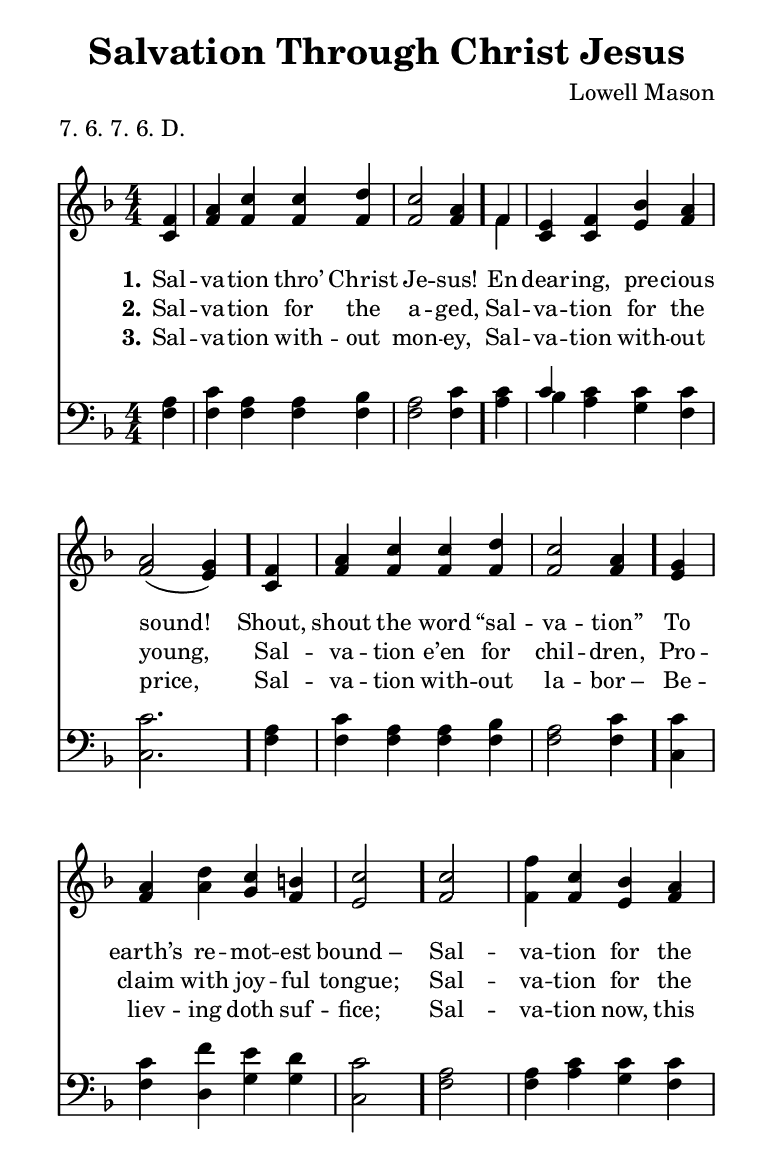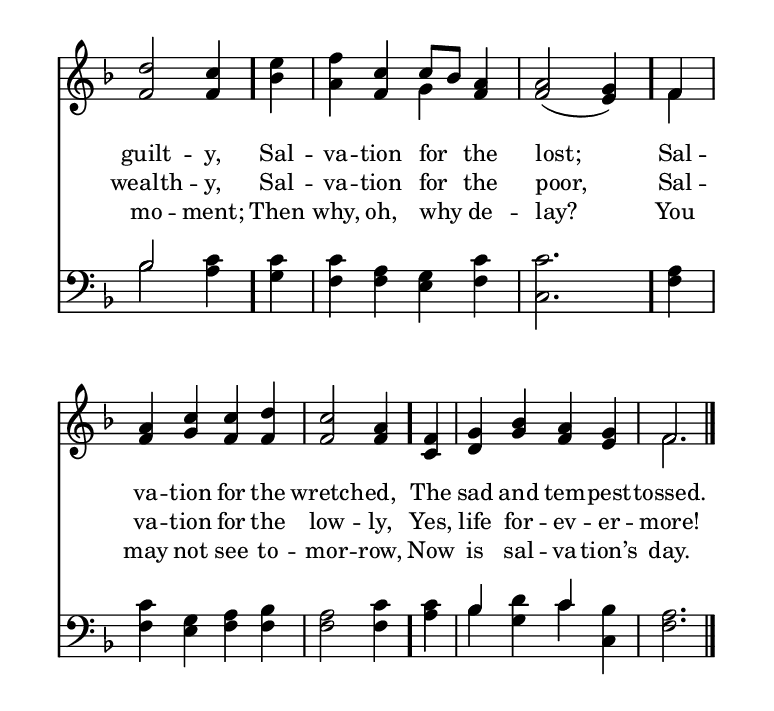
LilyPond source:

\include "common/global.ily"
\paper {
  \include "common/paper.ily"
}

\header{
  %gospel
  hymnnumber = "34"
  title = "Salvation Through Christ Jesus"
  tunename = "Missionary Hymn" % see https://hymnary.org/tune/missionary_hymn_mason
  meter = "7. 6. 7. 6. D."
  poet = ""
  composer = "Lowell Mason" % see https://hymnary.org/tune/missionary_hymn_mason
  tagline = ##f
}

% for fermata in MIDI
ta = { \tempo 4=90 }
tb = { \tempo 4=45 }

patternAA = { c4 | c4 c4 c4 c4 | c2 c4 }
patternAB = { c2 | c4 c4 c4 c4 | c2 c4 }

patternBA = { c4 | c4 c4 c4 c4 | c2( c4) }
patternBB = { c4 | c4 c4 c4 c4 | c2. }
patternBC = { c4 | c4 c4 c8[ c8] c4 | c2( c4) }
patternBD = { c4 | c4 c4 c4 c4 | c2 }

global = {
  \include "common/overrides.ily"
  \override Staff.TimeSignature.style = #'numbered
  \time 4/4
  \override Score.MetronomeMark.transparent = ##t % hide all fermata changes too
  \ta
  \key f \major
  \partial 4
  \autoBeamOff
}

notesSoprano = {
\global
\relative c' {

  \changePitch \patternAA { f | a c c d     | c a }
  \changePitch \patternBA { f | e f bes a   | a g }
  \changePitch \patternAA { f | a c c d     | c a }
  \changePitch \patternBD { g | a d c b     | c   }

  \changePitch \patternAB { c | f c bes a   | d c }
  \changePitch \patternBC { e | f c c bes a | a g }
  \changePitch \patternAA { f | a c c d     | c a }
  \changePitch \patternBB { f | g bes a g   | f   }

  \bar "|."

}
}

notesAlto = {
\global
\relative e' {

  \changePitch \patternAA { c   | f f f f | f f }
  \changePitch \patternBA { f   | c c e f | f e }
  \changePitch \patternAA { c   | f f f f | f f }
  \changePitch \patternBD { e   | f a g f | e   }

  \changePitch \patternAB { f   | f f e f | f f }
  \changePitch \patternBA { bes | a f g f | f e }
  \changePitch \patternAA { f   | f g f f | f f }
  \changePitch \patternBB { c   | d g f e | f   }

}
}

notesTenor = {
\global
\relative a {

  \changePitch \patternAA { a | c a a bes   | a c   }
  \changePitch \patternBB { c | c c c c     | c     }
  \changePitch \patternAA { a | c a a bes   | a c   }
  \changePitch \patternBD { c | c f e d     | c     }

  \changePitch \patternAB { a | a c c c     | bes c }
  \changePitch \patternBB { c | c a g c     | c     }
  \changePitch \patternAA { a | c g a bes   | a c   }
  \changePitch \patternBB { c | bes d c bes | a     }

}
}

notesBass = {
\global
\relative f {

  \changePitch \patternAA { f | f f f f    | f f   }
  \changePitch \patternBB { a | bes a g f  | c     }
  \changePitch \patternAA { f | f f f f    | f f   }
  \changePitch \patternBD { c | f d g g    | c,    }

  \changePitch \patternAB { f | f a g f    | bes a }
  \changePitch \patternBB { g | f f e f    | c     }
  \changePitch \patternAA { f | f e f f    | f f   }
  \changePitch \patternBB { a | bes g c c, | f     }

}
}

wordsA = \lyricmode {
\set stanza = "1."

Sal -- va -- tion thro’ Christ Je -- sus! \bar "."
En -- dear -- ing, pre -- cious sound! \bar "." \eogbreak
Shout, shout the word “sal -- va -- tion” \bar "."
To earth’s re -- mot -- est bound_– \bar "." \eogbreak
Sal -- va -- tion for the guilt -- y, \bar "."
Sal -- va -- tion for the lost; \bar "." \eogbreak
Sal -- va -- tion for the wretch -- ed, \bar "."
The sad and tem -- pest -- tossed. \bar "." \eogbreak

}

wordsB = \lyricmode {
\set stanza = "2."

Sal -- va -- tion for the a -- ged,
Sal -- va -- tion for the young,
Sal -- va -- tion e’en for chil -- dren,
Pro -- claim with joy -- ful tongue;
Sal -- va -- tion for the wealth -- y,
Sal -- va -- tion for the poor,
Sal -- va -- tion for the low -- ly,
Yes, life for -- ev -- er -- more!

}

wordsC = \lyricmode {
\set stanza = "3."

Sal -- va -- tion with -- out mon -- ey,
Sal -- va -- tion with -- out price,
Sal -- va -- tion with -- out la -- bor_–
Be -- liev -- ing doth suf -- fice;
Sal -- va -- tion now, this mo -- ment;
Then why, oh, why de -- lay?
You may not see to -- mor -- row,
Now is sal -- va -- tion’s day.

}

\score {
  \context ChoirStaff <<
    \context Staff = upper <<
      \set Staff.autoBeaming = ##f
      \set ChoirStaff.systemStartDelimiter = #'SystemStartBar
      \set ChoirStaff.printPartCombineTexts = ##f
      \partcombine #'(2 . 11) \notesSoprano \notesAlto
      \context NullVoice = sopranos { \voiceOne << \notesSoprano >> }
      \context Lyrics = one   \lyricsto sopranos \wordsA
      \context Lyrics = two   \lyricsto sopranos \wordsB
      \context Lyrics = three \lyricsto sopranos \wordsC
    >>
    \context Staff = men <<
      \set Staff.autoBeaming = ##f
      \clef bass
      \set ChoirStaff.printPartCombineTexts = ##f
      \partcombine #'(2 . 11) \notesTenor \notesBass
    >>
  >>
  \layout {
    \include "common/layout.ily"
  }
  #(cond ((ly:get-option 'eog-midi-permitted) #{ \midi{
    \include "common/midi.ily"
  } #}))
}

\version "2.19.49"  % necessary for upgrading to future LilyPond versions.

% vi:set et ts=2 sw=2 ai nocindent syntax=lilypond:
